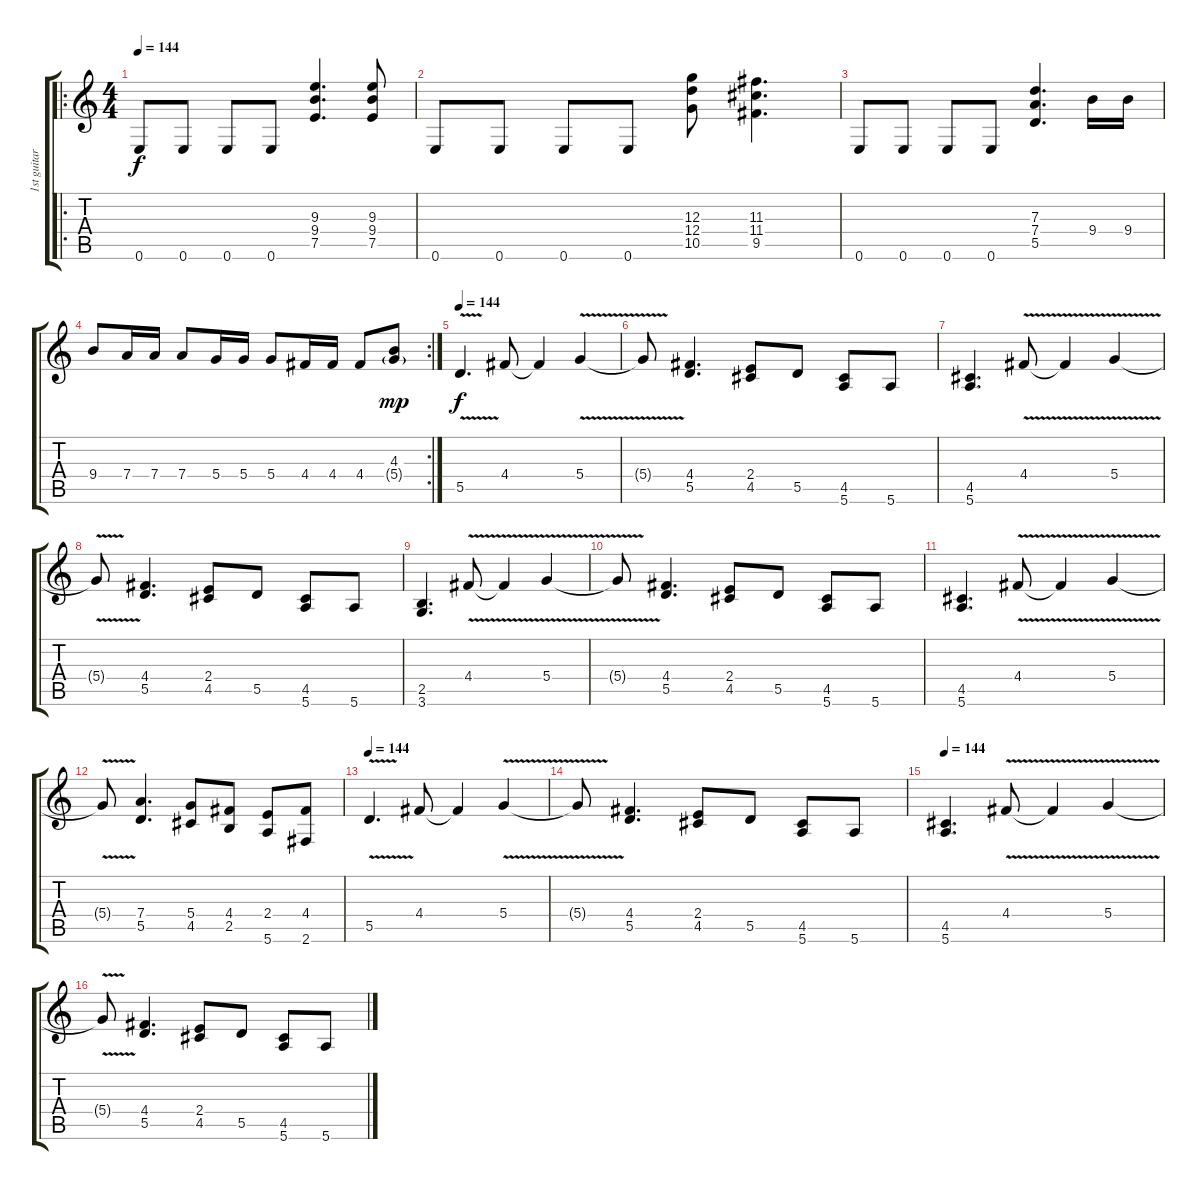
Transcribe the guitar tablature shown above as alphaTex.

\track ("1st guitar" "1st guitar") {mute instrument overdrivenguitar}
\staff {score tabs}
\tuning (E4 B3 G3 D3 A2 E2) {hide}
\ro
\ts (4 4)
\tempo 144
\clef g2
\ks c
0.6.8{dy f} 0.6.8 0.6.8 0.6.8 (9.3 9.4 7.5).4{d} (9.3 9.4 7.5).8 |
0.6.8 0.6.8 0.6.8 0.6.8 (12.3 12.4 10.5).8 (11.3 11.4 9.5).4{d} |
0.6.8 0.6.8 0.6.8 0.6.8 (7.3 7.4 5.5).4{d} 9.4.16 9.4.16 |
\rc 2
9.4.8 7.4.16 7.4.16 7.4.8 5.4.16 5.4.16 5.4.8 4.4.16 4.4.16 4.4.8 (4.3 5.4{g}).8{dy mp} |
\tempo 144
5.5{v}.4{d dy f instrument overdrivenguitar} 4.4.8 4.4{t}.4 5.4{v}.4 |
5.4{t}.8 (4.4 5.5).4{d} (2.4 4.5).8 5.5.8 (4.5 5.6).8 5.6.8 |
(4.5 5.6).4{d instrument overdrivenguitar} 4.4{v}.8 4.4{t}.4 5.4{v}.4 |
5.4{t}.8 (4.4 5.5).4{d} (2.4 4.5).8 5.5.8 (4.5 5.6).8 5.6.8 |
(2.5 3.6).4{d instrument overdrivenguitar} 4.4{v}.8 4.4{t}.4 5.4{v}.4 |
5.4{t}.8 (4.4 5.5).4{d} (2.4 4.5).8 5.5.8 (4.5 5.6).8 5.6.8 |
(4.5 5.6).4{d} 4.4{v}.8 4.4{t}.4 5.4{v}.4 |
5.4{t}.8 (7.4 5.5).4{d} (5.4 4.5).8 (4.4 2.5).8 (2.4 5.6).8 (4.4 2.6).8 |
\tempo 144
5.5{v}.4{d instrument overdrivenguitar} 4.4.8 4.4{t}.4 5.4{v}.4 |
5.4{t}.8 (4.4 5.5).4{d} (2.4 4.5).8 5.5.8 (4.5 5.6).8 5.6.8 |
\tempo 144
(4.5 5.6).4{d instrument overdrivenguitar} 4.4{v}.8 4.4{t}.4 5.4{v}.4 |
5.4{t}.8 (4.4 5.5).4{d} (2.4 4.5).8 5.5.8 (4.5 5.6).8 5.6.8
